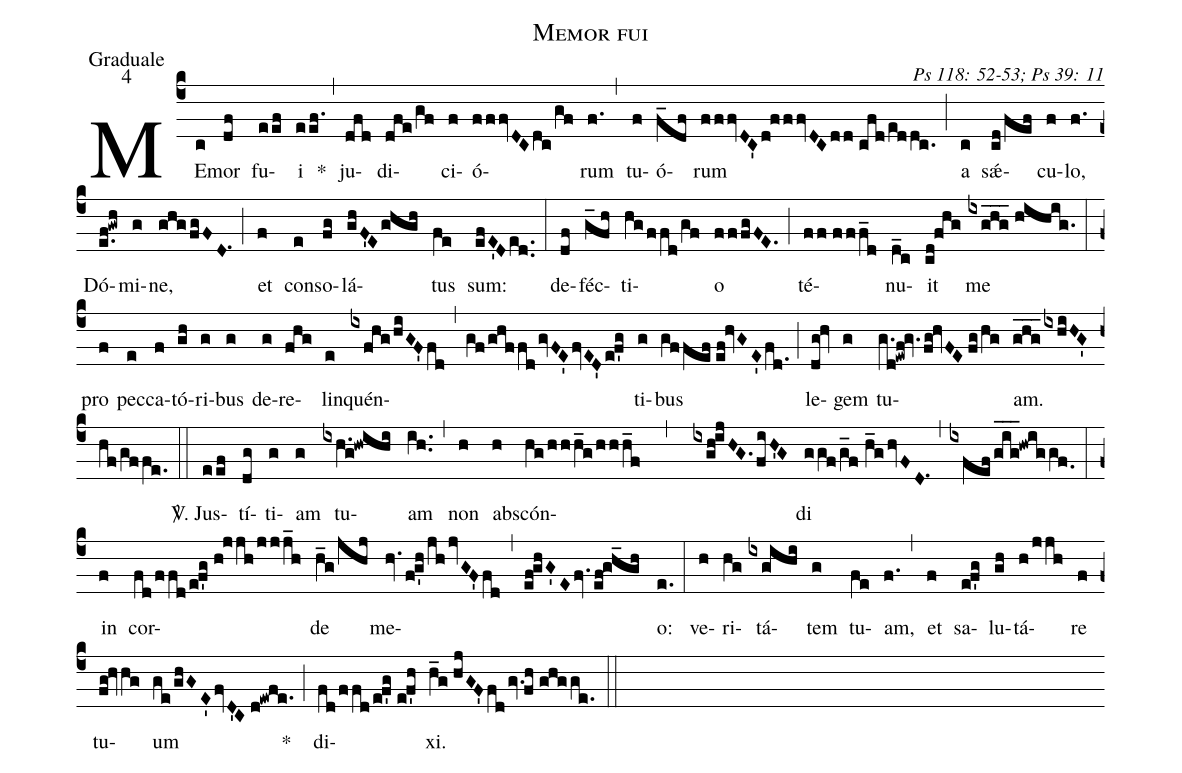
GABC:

name: Memor fui;
office-part: Graduale;
mode: 4;
commentary: Ps 118: 52-53; Ps 39: 11;
%%
(c4) ME(c)mor(df) fu(eef)i(eef.) *(,) ju(dfd)di(dfe/gf)ci(f)ó(fffvDCdc/gf)rum(f.) (,) tu(f)ó(f_df)rum(fffvDC'd!fffvDCdd//cfd/eddc.) (;) a(c) sǽ(cd/fef)cu(f)lo,(f.) Dó(e.f!gwh)mi(g)ne,(ghg/fgFD.1) (;) et(f) con(e)so(fg)lá(ghF'Eghgh)tus(fe) sum:(efE'Ded..) (:)
de(df)féc(g_fh)ti(hg/ffd/gf)o(fffgFE.) (;) té(ff//fff_d)nu(d_c)it(cd!fhg) me(ixghg___//hihig.) (:)
pro(f) pec(e)ca(f)tó(gh)ri(g)bus(g) de(g)re(fhg)lin(e)quén(ixfhg/hiGF'fd)(,)(gf/ghffdgvFE'fvED'e!f'g)ti(g)bus(gffef//ef!hvGE'fd.) (;) le(dg!hv)gem(g) tu(g.d!ewf!gv.fg!hvFE//fg/hg)am.(ghg___/ixhiHG'hf/gffe.) (::)
<sp>V/</sp>. Jus(eef)tí(dg)ti(g)am(g) tu(ixh.g!hwihi)am(ih..) (,) non(h) abs(h)cón(hg/hhh_g/hhh_f,ixgh!ijHG.fiH'G)di(ggf/g_f//h_ghvFD.1) (,) (ix!fef/g_i_g_!hwiggf.0) (:)
in(f) cor(fd/ffd/e!f'g//h!jjh/jjj_h)de(h_g/jhj) me(hv.f!g'h/jhjvGF'fd)(,)(ef!ghG'Efv.ef!gh_gh)o:(e.) (:)
ve(h)ri(hg)tá(ixgihi)tem(g) tu(fe)am,(f.) (,) et(f) sa(e!f'g)lu(gh)tá(h/jjh)re(f) tu(fg!hvhg)um(ge/ghGE'fvD'C//d!ewfe.) *(;) di(fd/ffd/e!f'g//e!f'h)xi.(h_g//hjGF'fdgv.1/[0]fh//ghgge.) (::)
